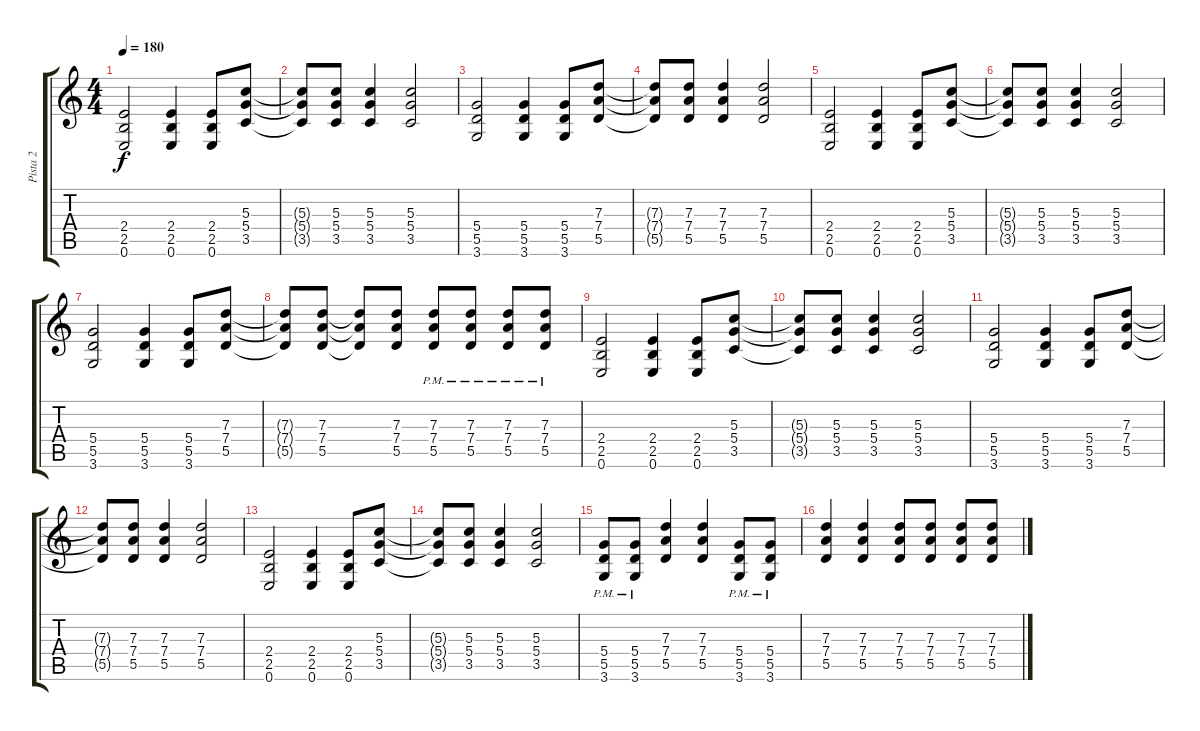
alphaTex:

\track ("Pista 2" "Pista 2") {instrument overdrivenguitar}
\staff {score tabs}
\tuning (E4 B3 G3 D3 A2 E2) {hide}
\ts (4 4)
\tempo 180
\clef g2
\ks c
(2.4 2.5 0.6).2{dy f} (2.4 2.5 0.6).4 (2.4 2.5 0.6).8 (5.3 5.4 3.5).8 |
(5.3{t} 5.4{t} 3.5{t}).8 (5.3 5.4 3.5).8 (5.3 5.4 3.5).4 (5.3 5.4 3.5).2 |
(5.4 5.5 3.6).2 (5.4 5.5 3.6).4 (5.4 5.5 3.6).8 (7.3 7.4 5.5).8 |
(7.3{t} 7.4{t} 5.5{t}).8 (7.3 7.4 5.5).8 (7.3 7.4 5.5).4 (7.3 7.4 5.5).2 |
(2.4 2.5 0.6).2 (2.4 2.5 0.6).4 (2.4 2.5 0.6).8 (5.3 5.4 3.5).8 |
(5.3{t} 5.4{t} 3.5{t}).8 (5.3 5.4 3.5).8 (5.3 5.4 3.5).4 (5.3 5.4 3.5).2 |
(5.4 5.5 3.6).2 (5.4 5.5 3.6).4 (5.4 5.5 3.6).8 (7.3 7.4 5.5).8 |
(7.3{t} 7.4{t} 5.5{t}).8 (7.3 7.4 5.5).8 (7.3{t} 7.4{t} 5.5{t}).8 (7.3 7.4 5.5).8 (7.3{pm} 7.4{pm} 5.5{pm}).8 (7.3{pm} 7.4{pm} 5.5{pm}).8 (7.3{pm} 7.4{pm} 5.5{pm}).8 (7.3{pm} 7.4{pm} 5.5{pm}).8 |
(2.4 2.5 0.6).2 (2.4 2.5 0.6).4 (2.4 2.5 0.6).8 (5.3 5.4 3.5).8 |
(5.3{t} 5.4{t} 3.5{t}).8 (5.3 5.4 3.5).8 (5.3 5.4 3.5).4 (5.3 5.4 3.5).2 |
(5.4 5.5 3.6).2 (5.4 5.5 3.6).4 (5.4 5.5 3.6).8 (7.3 7.4 5.5).8 |
(7.3{t} 7.4{t} 5.5{t}).8 (7.3 7.4 5.5).8 (7.3 7.4 5.5).4 (7.3 7.4 5.5).2 |
(2.4 2.5 0.6).2 (2.4 2.5 0.6).4 (2.4 2.5 0.6).8 (5.3 5.4 3.5).8 |
(5.3{t} 5.4{t} 3.5{t}).8 (5.3 5.4 3.5).8 (5.3 5.4 3.5).4 (5.3 5.4 3.5).2 |
(5.4{pm} 5.5{pm} 3.6{pm}).8 (5.4{pm} 5.5{pm} 3.6{pm}).8 (7.3 7.4 5.5).4 (7.3 7.4 5.5).4 (5.4{pm} 5.5{pm} 3.6{pm}).8 (5.4{pm} 5.5{pm} 3.6{pm}).8 |
(7.3 7.4 5.5).4 (7.3 7.4 5.5).4 (7.3 7.4 5.5).8 (7.3 7.4 5.5).8 (7.3 7.4 5.5).8 (7.3 7.4 5.5).8
